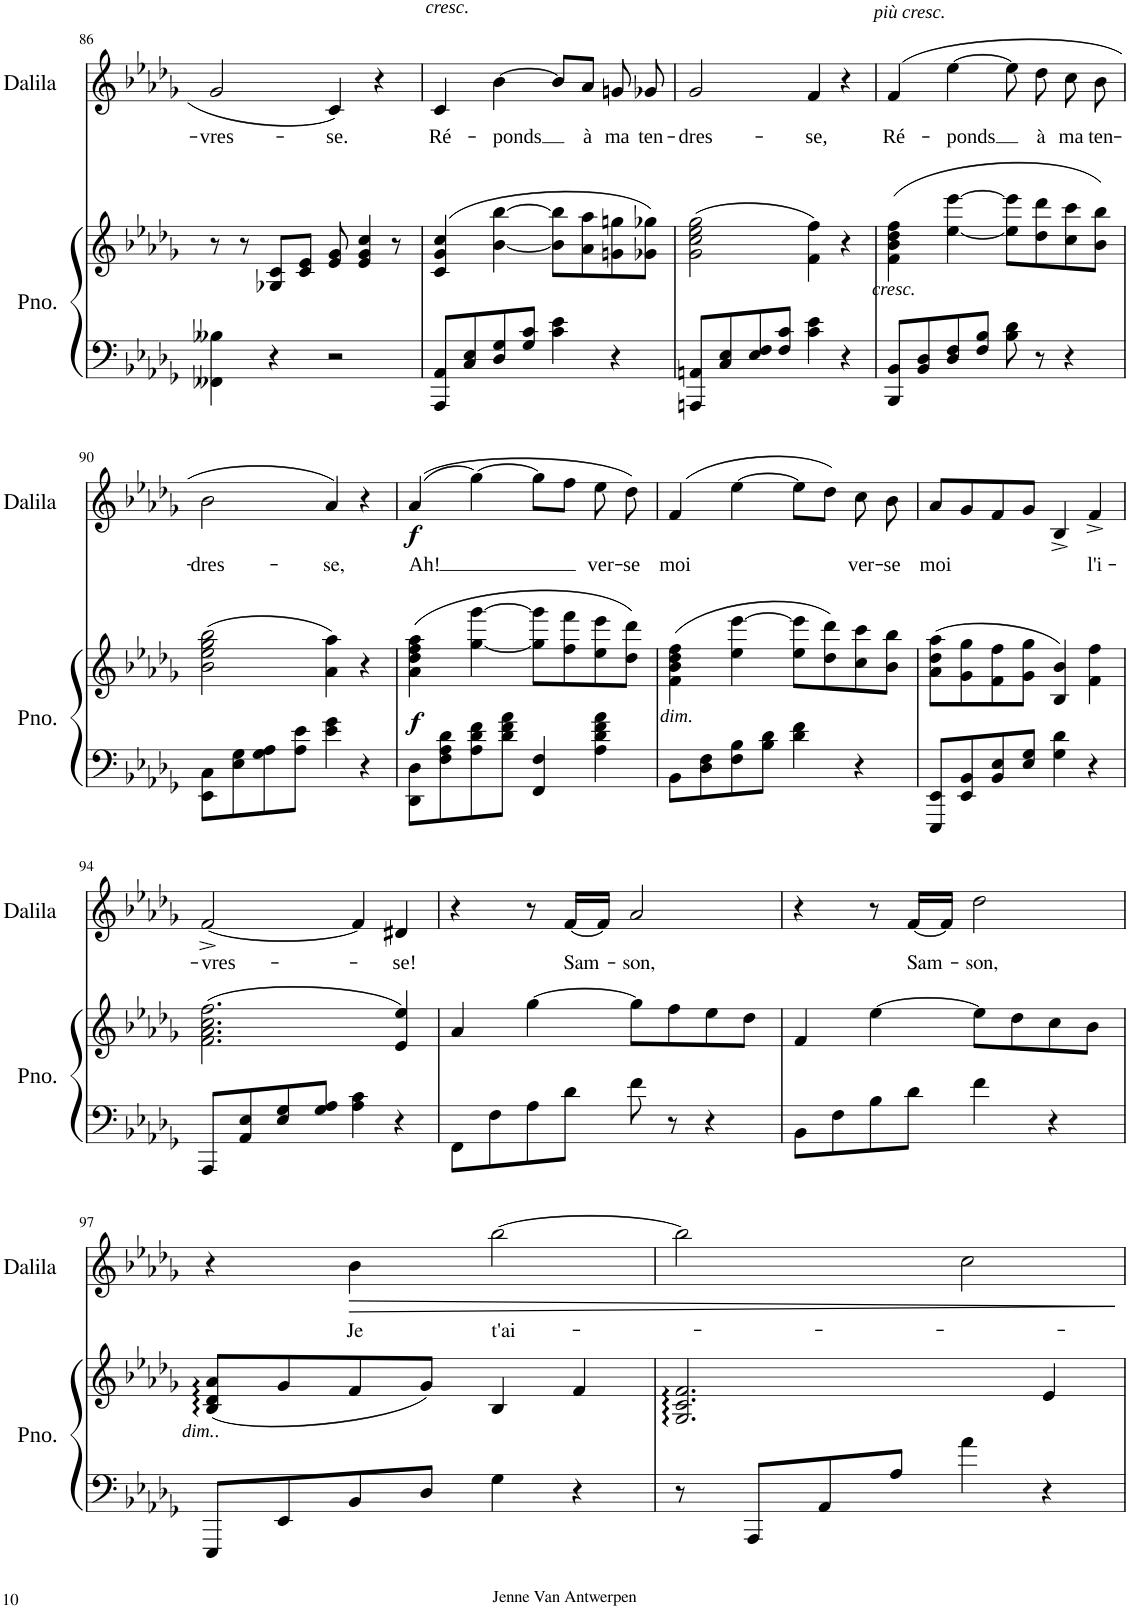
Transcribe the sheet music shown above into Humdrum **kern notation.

**kern	**kern	**dynam	**kern	**text	**dynam
*part2	*part2	*part2	*part1	*part1	*part1
*staff3	*staff2	*staff2/3	*staff1	*staff1	*staff1
*I"Piano	*	*	*I"Dalila	*	*
*I'Pno.	*	*	*I'Dalila	*	*
!!LO:PB:g=z
*clefF4	*clefG2	*	*clefG2	*	*
*k[b-e-a-d-g-]	*k[b-e-a-d-g-]	*	*k[b-e-a-d-g-]	*	*
*M4/4	*M4/4	*	*M4/4	*	*
*met(c)	*met(c)	*	*met(c)	*	*
=86	=86	=86	=86	=86	=86
!	!	!	!	!LO:LY:b	!
4FF--X\ 4B--X\	8r	.	2g-/	-vres-	.
.	8r	.	.	.	.
4r	8G-X/ 8c/L	.	.	.	.
.	8c/ 8e-/J	.	.	.	.
!	!	!	!	!LO:LY:b	!
2r	8e-/ 8g-/	.	4c/	-se.	.
.	4e-/ 4g-/ 4cc/	.	.	.	.
.	.	.	4r	.	.
.	8r	.	.	.	.
=87	=87	=87	=87	=87	=87
!	!	!	!LO:TX:a:i:t=cresc	!	!
!	!	!	!LO:TX:a:t=.	!	!
!	!	!	!	!LO:LY:b	!
8AAA-/ 8AA-/L	(4c/ 4g-/ 4cc/	.	4c/	Ré-	.
8C/ 8E-/	.	.	.	.	.
!	!	!	!	!LO:LY:b	!
8D-/ 8G-/	[4b-\ [4bb-\	.	[4b-\	-ponds	.
8G-/ 8c/J	.	.	.	.	.
4c\ 4e-\	8b-\] 8bb-\]L	.	8b-/L]	.	.
!	!	!	!	!LO:LY:b	!
.	8a-\ 8aa-\	.	8a-/J	à	.
!	!	!	!	!LO:LY:b	!
4r	8gn\ 8ggn\	.	8gn/	ma	.
!	!	!	!	!LO:LY:b	!
.	8g-X\ 8gg-X\J)	.	8g-X/	ten-	.
=88	=88	=88	=88	=88	=88
!	!	!	!	!LO:LY:b	!
8AAAn/ 8AAn/L	(2g-\ 2cc\ 2ee-\ 2gg-\	.	2g-/	-dres-	.
8C/ 8E-/	.	.	.	.	.
8E-/ 8F/	.	.	.	.	.
8F/ 8c/J	.	.	.	.	.
!	!	!	!	!LO:LY:b	!
4c\ 4e-\	4f\ 4ff\)	.	4f/	-se,	.
4r	4r	.	4r	.	.
=89	=89	=89	=89	=89	=89
!	!	!	!LO:TX:a:i:t=più cresc.	!	!
!LO:TX:a:i:t=cresc.	!	!	!	!	!
!	!	!	!	!LO:LY:b	!
8BBB-/ 8BB-/L	(4f\ 4b-\ 4dd-\ 4ff\	.	(4f/	Ré-	.
8BB-/ 8D-/	.	.	.	.	.
!	!	!	!	!LO:LY:b	!
8D-/ 8F/	[4ee-\ [4eee-\	.	[4ee-\	-ponds	.
8F/ 8B-/J	.	.	.	.	.
8B-\ 8d-\	8ee-\] 8eee-\]L	.	8ee-\]	.	.
!	!	!	!	!LO:LY:b	!
8r	8dd-\ 8ddd-\	.	8dd-\	à	.
!	!	!	!	!LO:LY:b	!
4r	8cc\ 8ccc\	.	8cc\	ma	.
!	!	!	!	!LO:LY:b	!
.	8b-\ 8bb-\J)	.	8b-\	ten-	.
!!LO:LB:g=z
=90	=90	=90	=90	=90	=90
!	!	!	!	!LO:LY:b	!
8EE-\ 8C\L	(2b-\ 2ee-\ 2gg-\ 2bb-\	.	2b-\	-dres-	.
8E-\ 8G-\	.	.	.	.	.
8G-\ 8A-\	.	.	.	.	.
8A-\ 8e-\J	.	.	.	.	.
!	!	!	!	!LO:LY:b	!
4e-\ 4g-\	4a-\ 4aa-\)	.	4a-/)	-se,	.
4r	4r	.	4r	.	.
=91	=91	=91	=91	=91	=91
!	!	!LO:DY:b	!	!LO:LY:b	!LO:DY:b
8DD-\ 8D-\L	(4a-\ 4dd-\ 4ff\ 4aa-\	f	((4a-/	Ah!	f
8F\ 8A-\ 8d-\	.	.	.	.	.
8A-\ 8d-\ 8f\	[4gg-\ [4ggg-\	.	[4gg-\)	.	.
8d-\ 8f\ 8a-\J	.	.	.	.	.
4FF/ 4F/	8gg-\] 8ggg-\]L	.	8gg-\L]	.	.
.	8ff\ 8fff\	.	8ff\J	.	.
!	!	!	!	!LO:LY:b	!
4A-\ 4d-\ 4f\ 4a-\	8ee-\ 8eee-\	.	8ee-\	ver-	.
!	!	!	!	!LO:LY:b	!
.	8dd-\ 8ddd-\J)	.	8dd-\)	-se	.
=92	=92	=92	=92	=92	=92
!LO:TX:a:i:t=dim	!	!	!	!	!
!LO:TX:a:t=.	!	!	!	!	!
!	!	!	!	!LO:LY:b	!
8BB-\L	(4f\ 4b-\ 4dd-\ 4ff\	.	(4f/	moi	.
8D-\ 8F\	.	.	.	.	.
8F\ 8B-\	4ee-\ [4eee-\	.	[4ee-\	.	.
8B-\ 8d-\J	.	.	.	.	.
4d-\ 4f\	8ee-\ 8eee-\]L	.	8ee-\L]	.	.
.	8dd-\ 8ddd-\)	.	8dd-\J)	.	.
!	!	!	!	!LO:LY:b	!
4r	8cc\ 8ccc\	.	8cc\	ver-	.
!	!	!	!	!LO:LY:b	!
.	8b-\ 8bb-\J	.	8b-\	-se	.
=93	=93	=93	=93	=93	=93
!	!	!	!	!LO:LY:b	!
8EEE-/ 8EE-/L	(8a-\ 8dd-\ 8aa-\L	.	8a-/L	moi	.
8EE-/ 8BB-/	8g-\ 8gg-\	.	8g-/	.	.
8BB-/ 8E-/	8f\ 8ff\	.	8f/	.	.
8E-/ 8G-/J	8g-\ 8gg-\J	.	8g-/J	.	.
4G-\ 4d-\	4B-/ 4b-/)	.	4B-^/	.	.
!	!	!	!	!LO:LY:b	!
4r	4f\ 4ff\	.	4f^/	l'i-	.
!!LO:LB:g=z
=94	=94	=94	=94	=94	=94
!	!	!	!	!LO:LY:b	!
8AAA-/L	(2.f\ 2.a-\ 2.cc\ 2.ff\	.	[2f^/	-vres-	.
8AA-/ 8E-/	.	.	.	.	.
8E-/ 8G-/	.	.	.	.	.
8G-/ 8A-/J	.	.	.	.	.
4A-\ 4c\	.	.	4f/]	.	.
!	!	!	!	!LO:LY:b	!
4r	4e-/ 4ee-/)	.	4d#X/	-se!	.
=95	=95	=95	=95	=95	=95
8FF\L	4a-/	.	4r	.	.
8F\	.	.	.	.	.
8A-\	[4gg-\	.	8r	.	.
!	!	!	!	!LO:LY:b	!
8d-\J	.	.	[16f/LL	Sam-	.
.	.	.	16f/JJ]	.	.
!	!	!	!	!LO:LY:b	!
8f\	8gg-\L]	.	2a-/	-son,	.
8r	8ff\	.	.	.	.
4r	8ee-\	.	.	.	.
.	8dd-\J	.	.	.	.
=96	=96	=96	=96	=96	=96
8BB-\L	4f/	.	4r	.	.
8F\	.	.	.	.	.
8B-\	[4ee-\	.	8r	.	.
!	!	!	!	!LO:LY:b	!
8d-\J	.	.	[16f/LL	Sam-	.
.	.	.	16f/JJ]	.	.
!	!	!	!	!LO:LY:b	!
4f\	8ee-\L]	.	2dd-\	-son,	.
.	8dd-\	.	.	.	.
4r	8cc\	.	.	.	.
.	8b-\J	.	.	.	.
!!LO:LB:g=z
=97	=97	=97	=97	=97	=97
!LO:TX:a:i:t=dim.	!	!	!	!	!
!LO:TX:a:t=.	!	!	!	!	!
8EEE-/L	(8B-/ 8d-/ 8a-/L	.	4r	.	.
8EE-/	8g-/	.	.	.	.
!	!	!	!	!LO:LY:b	!LO:HP:b
8BB-/	8f/	.	4b-\	Je	>
8D-/J	8g-/J)	.	.	.	.
!	!	!	!	!LO:LY:b	!
4G-\	4B-/	.	[2bb-\	t'ai-	.
4r	4f/	.	.	.	.
=98	=98	=98	=98	=98	=98
8r	2.G-/ 2.c/ 2.f/	.	2bb-\]	.	.
8AAA-/L	.	.	.	.	.
8AA-/	.	.	.	.	.
8A-/J	.	.	.	.	.
4a-\	.	.	2cc\	.	.
4r	4e-/	.	.	.	.
.	.	.	.	.	]
=	=	=	=	=	=
*-	*-	*-	*-	*-	*-
